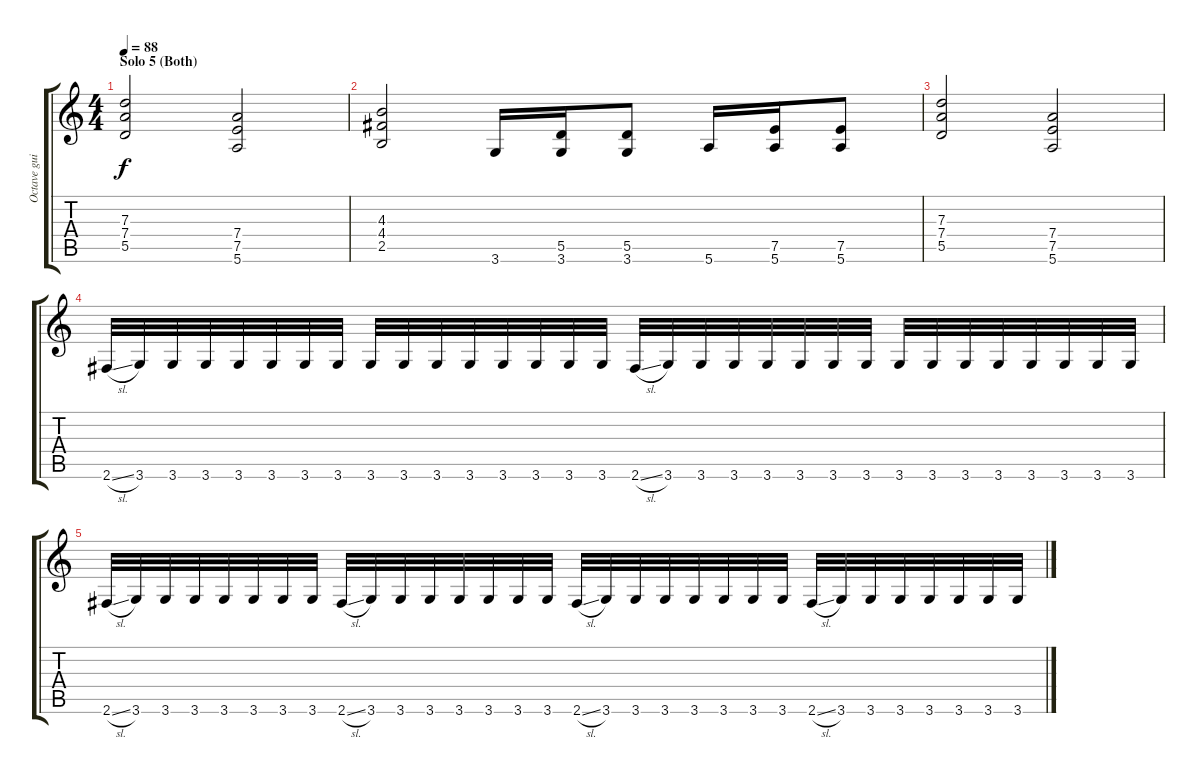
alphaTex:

\track ("Octave guitar/fills" "Octave gui") {instrument overdrivenguitar}
\staff {score tabs}
\tuning (E4 B3 G3 D3 A2 E2) {hide}
\ts (4 4)
\section ("" "Solo 5 (Both)")
\tempo 88
\clef g2
\ks c
(7.3 7.4 5.5).2{dy f} (7.4 7.5 5.6).2 |
(4.3 4.4 2.5).2 3.6.16 (5.5 3.6).16 (5.5 3.6).8 5.6.16 (7.5 5.6).16 (7.5 5.6).8 |
(7.3 7.4 5.5).2 (7.4 7.5 5.6).2 |
2.6{sl}.32 3.6.32 3.6.32 3.6.32 3.6.32 3.6.32 3.6.32 3.6.32 3.6.32 3.6.32 3.6.32 3.6.32 3.6.32 3.6.32 3.6.32 3.6.32 2.6{sl}.32 3.6.32 3.6.32 3.6.32 3.6.32 3.6.32 3.6.32 3.6.32 3.6.32 3.6.32 3.6.32 3.6.32 3.6.32 3.6.32 3.6.32 3.6.32 |
2.6{sl}.32 3.6.32 3.6.32 3.6.32 3.6.32 3.6.32 3.6.32 3.6.32 2.6{sl}.32 3.6.32 3.6.32 3.6.32 3.6.32 3.6.32 3.6.32 3.6.32 2.6{sl}.32 3.6.32 3.6.32 3.6.32 3.6.32 3.6.32 3.6.32 3.6.32 2.6{sl}.32 3.6.32 3.6.32 3.6.32 3.6.32 3.6.32 3.6.32 3.6.32
